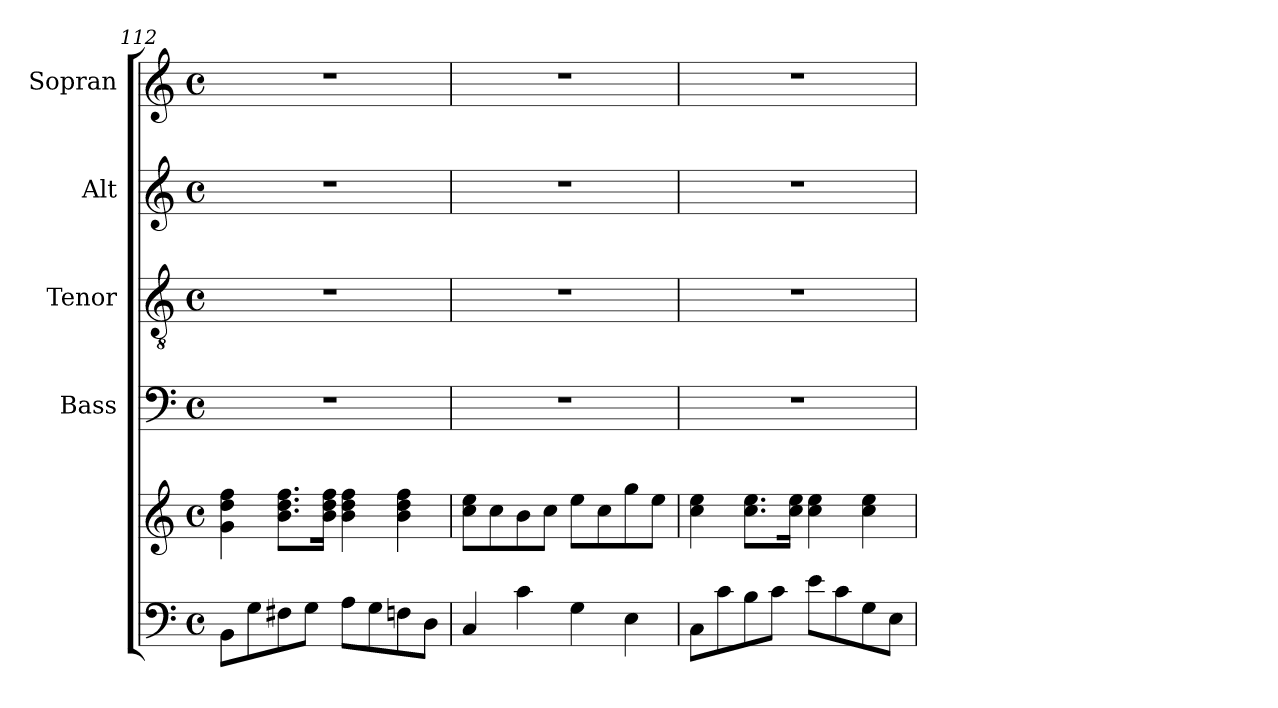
**kern	**kern	**kern	**kern	**kern	**kern
*part5	*part5	*part4	*part3	*part2	*part1
*staff6	*staff5	*staff4	*staff3	*staff2	*staff1
*	*	*I"Bass	*I"Tenor	*I"Alt	*I"Sopran
*	*	*I'B.	*I'T.	*I'A.	*I'S.
*clefF4	*clefG2	*clefF4	*clefGv2	*clefG2	*clefG2
*k[]	*k[]	*k[]	*k[]	*k[]	*k[]
*C:	*C:	*C:	*C:	*C:	*C:
*M4/4	*M4/4	*M4/4	*M4/4	*M4/4	*M4/4
*met(c)	*met(c)	*met(c)	*met(c)	*met(c)	*met(c)
=112	=112	=112	=112	=112	=112
8BB\L	4g\ 4dd\ 4ff\	1r	1r	1r	1r
8G\	.	.	.	.	.
8F#X\	8.b\ 8.dd\ 8.ff\L	.	.	.	.
8G\J	.	.	.	.	.
.	16b\ 16dd\ 16ff\Jk	.	.	.	.
8A\L	4b\ 4dd\ 4ff\	.	.	.	.
8G\	.	.	.	.	.
8Fn\	4b\ 4dd\ 4ff\	.	.	.	.
8D\J	.	.	.	.	.
=113	=113	=113	=113	=113	=113
4C/	8cc\ 8ee\L	1r	1r	1r	1r
.	8cc\	.	.	.	.
4c\	8b\	.	.	.	.
.	8cc\J	.	.	.	.
4G\	8ee\L	.	.	.	.
.	8cc\	.	.	.	.
4E\	8gg\	.	.	.	.
.	8ee\J	.	.	.	.
!!LO:PB:g=z
=114	=114	=114	=114	=114	=114
8C\L	4cc\ 4ee\	1r	1r	1r	1r
8c\	.	.	.	.	.
8B\	8.cc\ 8.ee\L	.	.	.	.
8c\J	.	.	.	.	.
.	16cc\ 16ee\Jk	.	.	.	.
8e\L	4cc\ 4ee\	.	.	.	.
8c\	.	.	.	.	.
8G\	4cc\ 4ee\	.	.	.	.
8E\J	.	.	.	.	.
=	=	=	=	=	=
*-	*-	*-	*-	*-	*-
